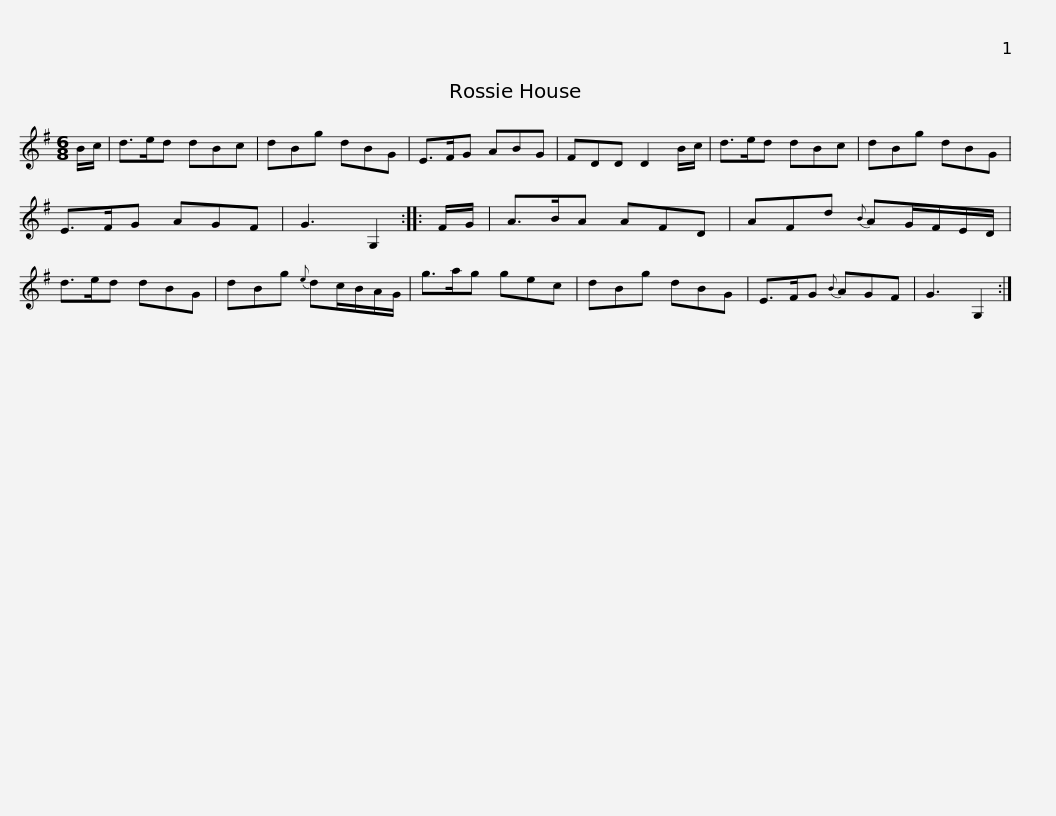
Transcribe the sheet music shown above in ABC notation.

X:1
L:1/8
M:6/8
I:linebreak $
K:G
V:1 treble
V:1
 B/c/ | d>ed dBc | dBg dBG | E>FG ABG | FDD D2 B/c/ | %5
 d>ed dBc | dBg dBG | E>FG AGF |$ G3 G,2 :: F/G/ | %10
 A>BA AFD | AFd{B} AG/F/E/D/ | d>ed dBG | dBg{e} dc/B/A/G/ | g>ag gec |$ %15
 dBg dBG | E>FG{B} AGF | G3 G,2 :| %18
